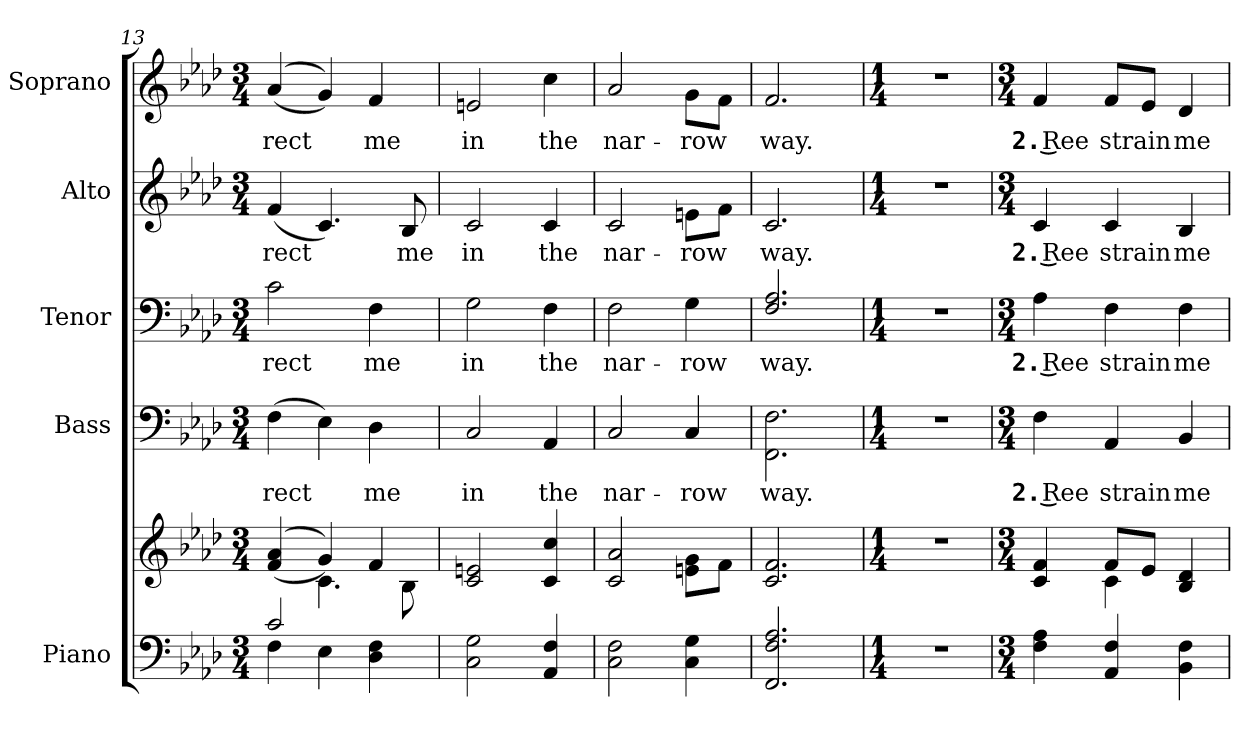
**kern	**kern	**kern	**text	**kern	**text	**kern	**text	**kern	**text
*part5	*part5	*part4	*part4	*part3	*part3	*part2	*part2	*part1	*part1
*staff6	*staff5	*staff4	*staff4	*staff3	*staff3	*staff2	*staff2	*staff1	*staff1
*I"Piano	*	*I"Bass	*	*I"Tenor	*	*I"Alto	*	*I"Soprano	*
*I'Pno.	*	*I'B.	*	*I'T.	*	*I'A.	*	*I'S.	*
!!LO:PB:g=z
*clefF4	*clefG2	*clefF4	*	*clefF4	*	*clefG2	*	*clefG2	*
*k[b-e-a-d-]	*k[b-e-a-d-]	*k[b-e-a-d-]	*	*k[b-e-a-d-]	*	*k[b-e-a-d-]	*	*k[b-e-a-d-]	*
*A-:	*A-:	*A-:	*	*A-:	*	*A-:	*	*A-:	*
*M3/4	*M3/4	*M3/4	*	*M3/4	*	*M3/4	*	*M3/4	*
=13	=13	=13	=13	=13	=13	=13	=13	=13	=13
*^	*^	*	*	*	*	*	*	*	*
!	!	!	!	!	!LO:LY:b:color=#000000	!	!	!	!	!	!
!	!	!	!	!	!	!	!LO:LY:b:color=#000000	!	!	!	!
!	!	!	!	!	!	!	!	!	!LO:LY:b:color=#000000	!	!
!	!	!	!	!	!	!	!	!	!	!	!LO:LY:b:color=#000000
2ci/	4Fi\	((4fi/ 4a-i	4ryy	(4Fi\	-rect	2ci\	-rect	(4fi/	-rect	((4a-i/	-rect
.	4E-i\	4gi/))	4.ci\	4E-i\)	.	.	.	4.ci/)	.	4gi/))	.
!	!	!	!	!	!LO:LY:b:color=#000000	!	!	!	!	!	!
!	!	!	!	!	!	!	!LO:LY:b:color=#000000	!	!	!	!
!	!	!	!	!	!	!	!	!	!	!	!LO:LY:b:color=#000000
4D-i\ 4Fi	4ryy	4fi/	.	4D-i\	me	4Fi\	me	.	.	4fi/	me
!	!	!	!	!	!	!	!	!	!LO:LY:b:color=#000000	!	!
.	.	.	8B-i\	.	.	.	.	8B-i/	me	.	.
*v	*v	*	*	*	*	*	*	*	*	*	*
*	*v	*v	*	*	*	*	*	*	*	*
=14	=14	=14	=14	=14	=14	=14	=14	=14	=14
*	*^	*	*	*	*	*	*	*	*
!	!	!	!	!LO:LY:b:color=#000000	!	!	!	!	!	!
*	*v	*v	*	*	*	*	*	*	*	*
*	*^	*	*	*	*	*	*	*	*
!	!	!	!	!	!	!LO:LY:b:color=#000000	!	!	!	!
*	*v	*v	*	*	*	*	*	*	*	*
*	*^	*	*	*	*	*	*	*	*
!	!	!	!	!	!	!	!	!LO:LY:b:color=#000000	!	!
*	*v	*v	*	*	*	*	*	*	*	*
*	*^	*	*	*	*	*	*	*	*
!	!	!	!	!	!	!	!	!	!	!LO:LY:b:color=#000000
*	*v	*v	*	*	*	*	*	*	*	*
2Ci\ 2Gi	2ci/ 2eni	2Ci/	in	2Gi\	in	2ci/	in	2eni/	in
!	!	!	!LO:LY:b:color=#000000	!	!	!	!	!	!
!	!	!	!	!	!LO:LY:b:color=#000000	!	!	!	!
!	!	!	!	!	!	!	!LO:LY:b:color=#000000	!	!
!	!	!	!	!	!	!	!	!	!LO:LY:b:color=#000000
4AA-i/ 4Fi	4ci/ 4cci	4AA-i/	the	4Fi\	the	4ci/	the	4cci\	the
=15	=15	=15	=15	=15	=15	=15	=15	=15	=15
!	!	!	!LO:LY:b:color=#000000	!	!	!	!	!	!
!	!	!	!	!	!LO:LY:b:color=#000000	!	!	!	!
!	!	!	!	!	!	!	!LO:LY:b:color=#000000	!	!
!	!	!	!	!	!	!	!	!	!LO:LY:b:color=#000000
2Ci\ 2Fi	2ci/ 2a-i	2Ci/	nar-	2Fi\	nar-	2ci/	nar-	2a-i/	nar-
!	!	!	!LO:LY:b:color=#000000	!	!	!	!	!	!
!	!	!	!	!	!LO:LY:b:color=#000000	!	!	!	!
!	!	!	!	!	!	!	!LO:LY:b:color=#000000	!	!
!	!	!	!	!	!	!	!	!	!LO:LY:b:color=#000000
4Ci\ 4Gi	8eni\ 8giL	4Ci/	-row	4Gi\	-row	8eni\L	-row	8gi\L	-row
.	8fi\J	.	.	.	.	8fi\J	.	8fi\J	.
!!LO:PB:g=z
=16	=16	=16	=16	=16	=16	=16	=16	=16	=16
!	!	!	!LO:LY:b:color=#000000	!	!	!	!	!	!
!	!	!	!	!	!LO:LY:b:color=#000000	!	!	!	!
!	!	!	!	!	!	!	!LO:LY:b:color=#000000	!	!
!	!	!	!	!	!	!	!	!	!LO:LY:b:color=#000000
2.FFi/ 2.Fi 2.A-i	2.ci/ 2.fi	2.FFi\ 2.Fi	way.	2.Fi/ 2.A-i	way.	2.ci/	way.	2.fi/	way.
=17	=17	=17	=17	=17	=17	=17	=17	=17	=17
*M1/4	*M1/4	*M1/4	*	*M1/4	*	*M1/4	*	*M1/4	*
!LO:N:vis=1	!LO:N:vis=1	!LO:N:vis=1	!	!LO:N:vis=1	!	!LO:N:vis=1	!	!LO:N:vis=1	!
4r	4r	4r	.	4r	.	4r	.	4r	.
=18	=18	=18	=18	=18	=18	=18	=18	=18	=18
*M3/4	*M3/4	*M3/4	*	*M3/4	*	*M3/4	*	*M3/4	*
*	*^	*	*	*	*	*	*	*	*
!	!	!	!	!LO:LY:b:color=#000000	!	!	!	!	!	!
!	!	!	!	!	!	!LO:LY:b:color=#000000	!	!	!	!
!	!	!	!	!	!	!	!	!LO:LY:b:color=#000000	!	!
!	!	!	!	!	!	!	!	!	!	!LO:LY:b:color=#000000
4Fi\ 4A-i	4ci/ 4fi	4ryy	4Fi\	2. Ree	4A-i\	2. Ree	4ci/	2. Ree	4fi/	2. Ree
!	!	!	!	!LO:LY:b:color=#000000	!	!	!	!	!	!
!	!	!	!	!	!	!LO:LY:b:color=#000000	!	!	!	!
!	!	!	!	!	!	!	!	!LO:LY:b:color=#000000	!	!
!	!	!	!	!	!	!	!	!	!	!LO:LY:b:color=#000000
4AA-i/ 4Fi	8fi/L	4ci\	4AA-i/	strain	4Fi\	strain	4ci/	strain	8fi/L	strain
.	8e-i/J	.	.	.	.	.	.	.	8e-i/J	.
!	!	!	!	!LO:LY:b:color=#000000	!	!	!	!	!	!
!	!	!	!	!	!	!LO:LY:b:color=#000000	!	!	!	!
!	!	!	!	!	!	!	!	!LO:LY:b:color=#000000	!	!
!	!	!	!	!	!	!	!	!	!	!LO:LY:b:color=#000000
4BB-i\ 4Fi	4B-i/ 4d-i	4ryy	4BB-i/	me	4Fi\	me	4B-i/	me	4d-i/	me
*	*v	*v	*	*	*	*	*	*	*	*
=	=	=	=	=	=	=	=	=	=
*-	*-	*-	*-	*-	*-	*-	*-	*-	*-
